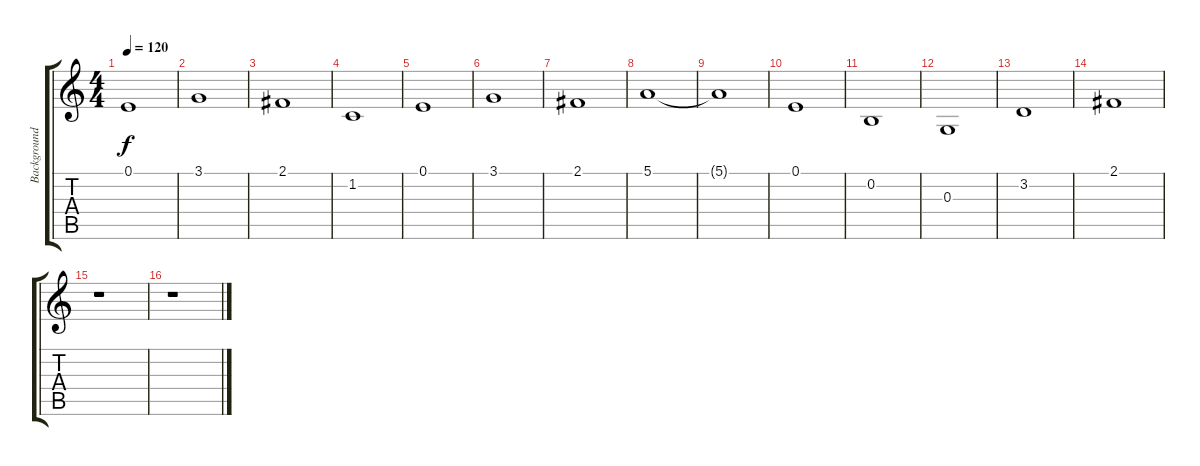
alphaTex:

\track ("Background" "Background") {instrument choiraahs}
\staff {score tabs}
\tuning (E4 B3 G3 D3 A2 E2) {hide}
\ts (4 4)
\tempo 120
\clef g2
\ks c
0.1.1{dy f} |
3.1.1 |
2.1.1 |
1.2.1 |
0.1.1 |
3.1.1 |
2.1.1 |
5.1.1 |
5.1{t}.1 |
0.1.1 |
0.2.1 |
0.3.1 |
3.2.1 |
2.1.1 |
r.1 |
r.1
